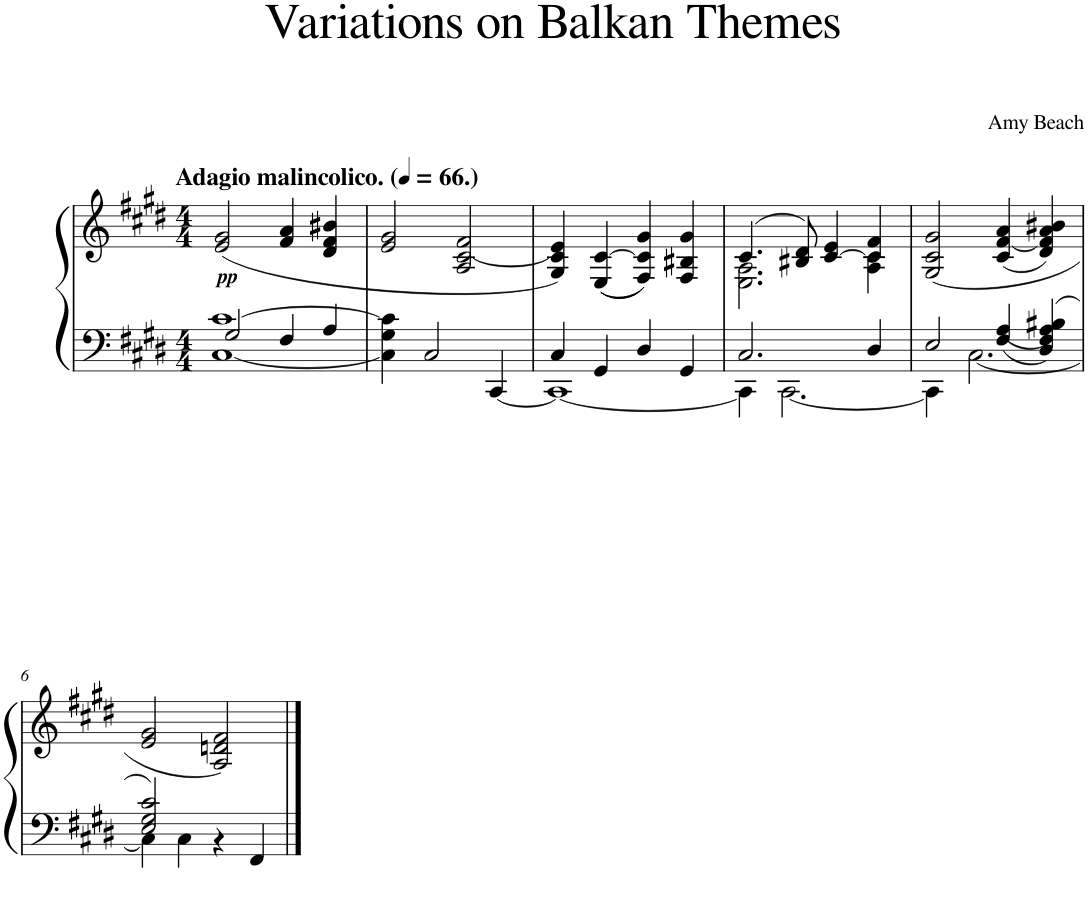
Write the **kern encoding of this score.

**kern	**kern
*part1	*part1
*staff2	*staff1
*I"Piano	*
*I'Pno.	*
*clefF4	*clefG2
*k[f#c#g#d#]	*k[f#c#g#d#]
*M4/4	*M4/4
*MM66	*MM66
=1	=1
*^	*
!	!	!LO:TX:a:B:t=Adagio malincolico. (
!	!	!LO:TX:a:B:t=.)
!	!	!LO:TX:b:Bi:t=pp
2G#/	[1C# [>1c#	(<2e/ 2g#/
4F#/	.	4f#/ 4a/
4A/	.	4d#/ 4f#/ 4b#X/
=2	=2	=2
4ryy	4C#\] 4G#\ 4c#\]	2e/ 2g#/
2C#/	2ryy	.
.	.	2A/ [<2c#/ 2f#/
4ryy	[<4CC#/	.
=3	=3	=3
4C#/	1CC#_	4G#/ 4c#/] 4e/)
4GG#/	.	((<4E/ [4c#/
4D#/	.	4F#/ 4c#/] 4g#/))
4GG#/	.	4F#/ 4B#X/ 4g#/
=4	=4	=4
*	*	*^
2.C#/	4CC#\]	(>4.c#/	2.E\ 2.A\
.	[2.CC#\	.	.
.	.	8B#X/ 8d#/)	.
.	.	[>4c#/ 4e/	.
4D#/	.	4c#/] 4f#/	4A\ 4c#\
*	*	*v	*v
=5	=5	=5
2E/	4CC#\]	(2G#/ 2c#/ 2g#/
.	[2.C#\	.
4F#/ 4A/	.	(<4c#/ [<4f#/ 4a/
4D#/ 4F#/ 4A/ 4B#X/	.	4d#/ 4f#/] 4a/ 4b#X/)
!!LO:LB:g=z
=6	=6	=6
2E/ 2G#/ 2c#/	4C#\]	2e/ 2g#/
.	4C#\	.
2ryy	4r	2A/ 2dn/ 2f#/)
.	4FF#/	.
*v	*v	*
==	==
*-	*-
